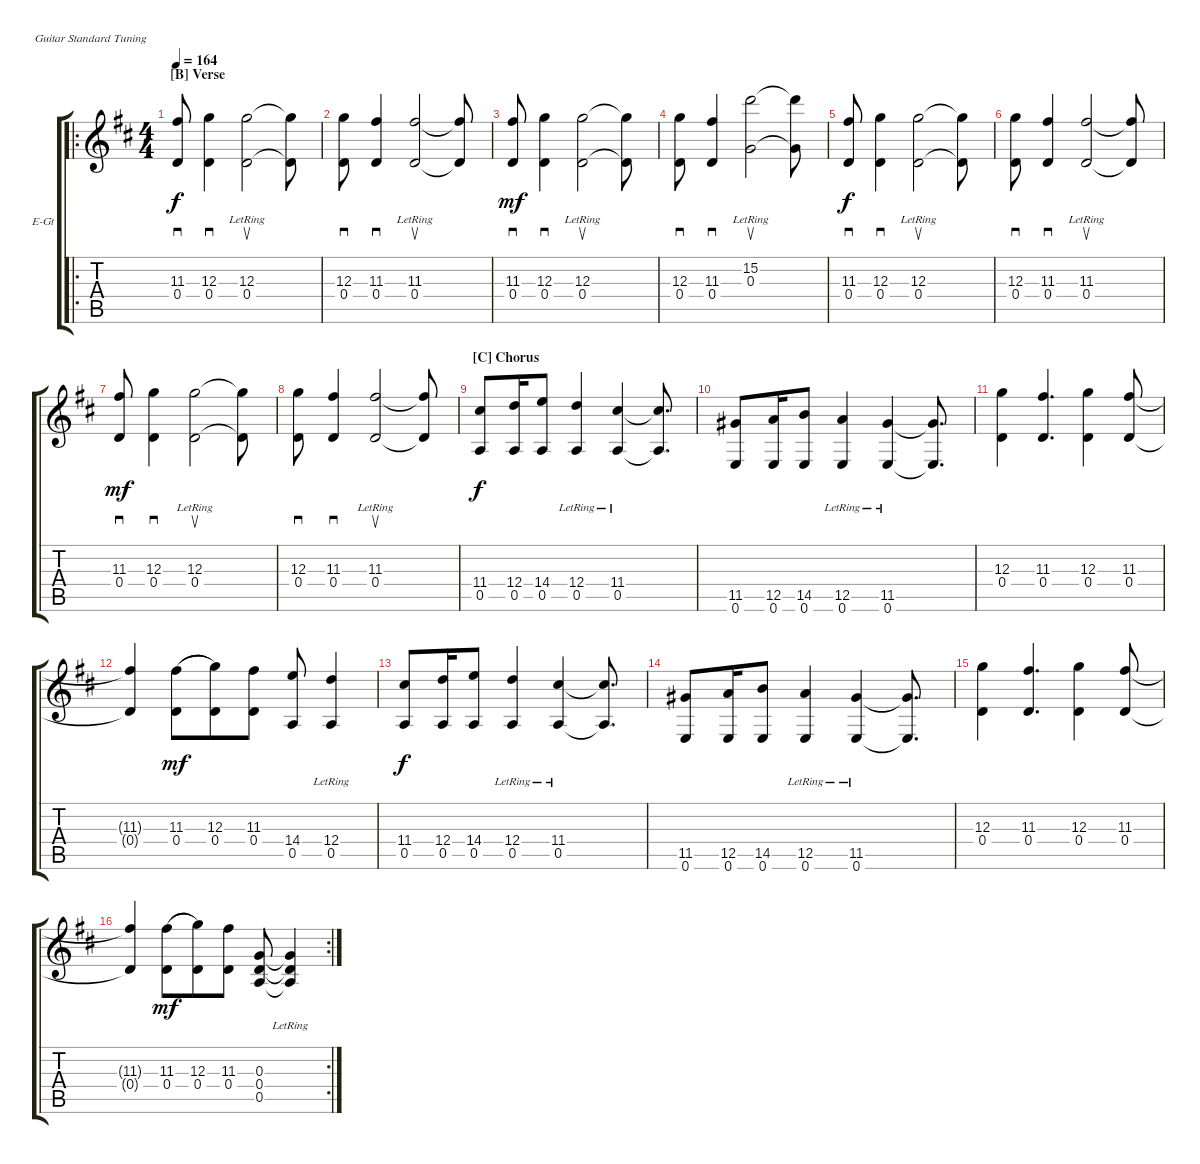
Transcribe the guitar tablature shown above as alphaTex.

\bracketExtendMode groupsimilarinstruments
\firstSystemTrackNameOrientation horizontal
\otherSystemsTrackNameOrientation horizontal
\chordDiagramsInScore
\track ("Guitar Part 1" "E-Gt") {instrument overdrivenguitar}
\staff {score tabs}
\tuning (E4 B3 G3 D3 A2 E2)
\ro
\ts (4 4)
\section ("B" "Verse")
\tempo 164
\clef g2
\ks d
(11.3 0.4).8{sd dy f} (12.3 0.4).4{sd} (12.3{lr} 0.4).2{su} (12.3{t} 0.4{t}).8 |
(12.3 0.4).8{sd} (11.3 0.4).4{sd} (11.3{lr} 0.4).2{su} (11.3{t} 0.4{t}).8 |
(11.3 0.4).8{sd dy mf} (12.3 0.4).4{sd} (12.3{lr} 0.4).2{su} (12.3{t} 0.4{t}).8 |
(12.3 0.4).8{sd} (11.3 0.4).4{sd} (0.3{lr} 15.2).2{su} (0.3{t} 15.2{t}).8 |
(11.3 0.4).8{sd dy f} (12.3 0.4).4{sd} (12.3{lr} 0.4).2{su} (12.3{t} 0.4{t}).8 |
(12.3 0.4).8{sd} (11.3 0.4).4{sd} (11.3{lr} 0.4).2{su} (11.3{t} 0.4{t}).8 |
(11.3 0.4).8{sd dy mf} (12.3 0.4).4{sd} (12.3{lr} 0.4).2{su} (12.3{t} 0.4{t}).8 |
(12.3 0.4).8{sd} (11.3 0.4).4{sd} (11.3{lr} 0.4).2{su} (11.3{t} 0.4{t}).8 |
\section ("C" "Chorus")
(11.4 0.5).8{dy f beam merge} (12.4 0.5).16{beam merge} (14.4 0.5).8{beam merge} (12.4{lr} 0.5{lr}).4{beam split} (11.4{lr} 0.5{lr}).4 (11.4{t} 0.5{t}).8{d} |
(11.5 0.6).8{beam merge} (12.5 0.6).16{beam merge} (14.5 0.6).8{beam split} (12.5{lr} 0.6).4{beam split} (11.5{lr} 0.6{lr}).4 (11.5{t} 0.6{t}).8{d} |
(12.3 0.4).4 (11.3 0.4).4{d} (12.3 0.4).4 (11.3 0.4).8 |
(11.3{t} 0.4{t}).4 (11.3 0.4).8{dy mf legatoorigin beam merge} (12.3 0.4).8{beam merge} (11.3 0.4).8{beam split} (14.4 0.5).8{beam split} (12.4{lr} 0.5).4 |
(11.4 0.5).8{dy f beam merge} (12.4 0.5).16{beam merge} (14.4 0.5).8{beam merge} (12.4{lr} 0.5{lr}).4{beam split} (11.4{lr} 0.5{lr}).4 (11.4{t} 0.5{t}).8{d} |
(11.5 0.6).8{beam merge} (12.5 0.6).16{beam merge} (14.5 0.6).8{beam split} (12.5{lr} 0.6).4{beam split} (11.5{lr} 0.6{lr}).4 (11.5{t} 0.6{t}).8{d} |
(12.3 0.4).4 (11.3 0.4).4{d} (12.3 0.4).4 (11.3 0.4).8 |
\rc 2
(11.3{t} 0.4{t}).4 (11.3 0.4).8{dy mf legatoorigin beam merge} (12.3 0.4).8{beam merge} (11.3 0.4).8{beam split} (0.4 0.5 0.3).8{beam split} (0.4{lr t} 0.5{t} 0.3{t}).4
